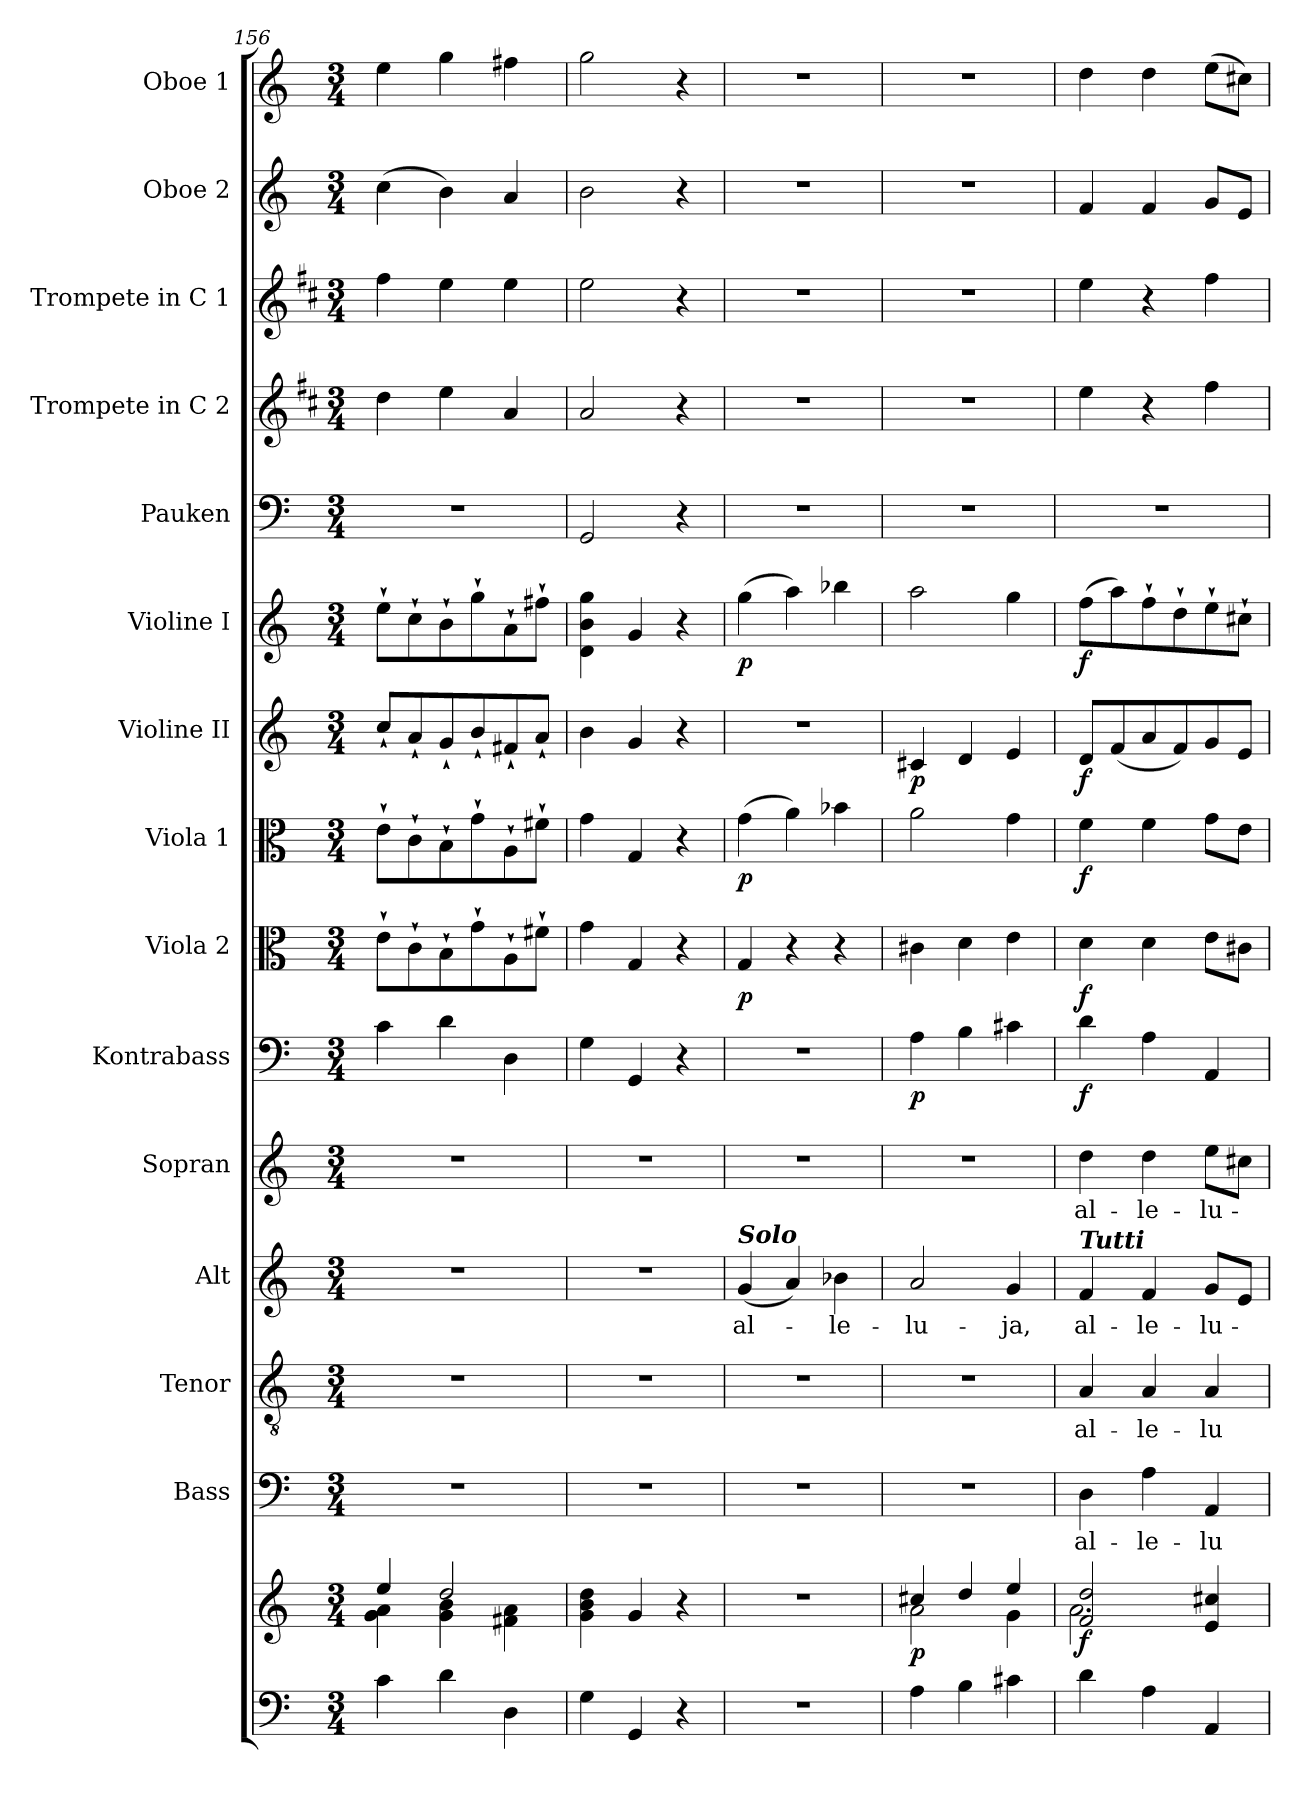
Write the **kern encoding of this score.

**kern	**kern	**dynam	**kern	**text	**kern	**text	**kern	**text	**kern	**text	**kern	**dynam	**kern	**dynam	**kern	**dynam	**kern	**dynam	**kern	**dynam	**kern	**kern	**kern	**kern	**kern
*part15	*part15	*part15	*part14	*part14	*part13	*part13	*part12	*part12	*part11	*part11	*part10	*part10	*part9	*part9	*part8	*part8	*part7	*part7	*part6	*part6	*part5	*part4	*part3	*part2	*part1
*staff16	*staff15	*staff15/16	*staff14	*staff14	*staff13	*staff13	*staff12	*staff12	*staff11	*staff11	*staff10	*staff10	*staff9	*staff9	*staff8	*staff8	*staff7	*staff7	*staff6	*staff6	*staff5	*staff4	*staff3	*staff2	*staff1
*	*	*	*I"Bass	*	*I"Tenor	*	*I"Alt	*	*I"Sopran	*	*I"Kontrabass	*	*I"Viola 2	*	*I"Viola 1	*	*I"Violine II	*	*I"Violine I	*	*I"Pauken	*I"Trompete in C 2	*I"Trompete in C 1	*I"Oboe 2	*I"Oboe 1
*	*	*	*I'B.	*	*I'T.	*	*I'A.	*	*I'S.	*	*I'Kb.	*	*I'Vla. 2	*	*I'Vla. 1	*	*I'Vl. II	*	*I'Vl. I	*	*I'Pauk.	*I'Trp. C 2	*I'Trp. C 1	*I'Ob. 2	*I'Ob. 1
*clefF4	*clefG2	*	*clefF4	*	*clefGv2	*	*clefG2	*	*clefG2	*	*clefF4	*	*clefC3	*	*clefC3	*	*clefG2	*	*clefG2	*	*clefF4	*clefG2	*clefG2	*clefG2	*clefG2
*	*	*	*	*	*	*	*	*	*	*	*ITrd7c12	*	*	*	*	*	*	*	*	*	*	*ITrd1c2	*ITrd1c2	*	*
*k[]	*k[]	*	*k[]	*	*k[]	*	*k[]	*	*k[]	*	*k[]	*	*k[]	*	*k[]	*	*k[]	*	*k[]	*	*k[]	*k[]	*k[]	*k[]	*k[]
*C:	*C:	*	*C:	*	*C:	*	*C:	*	*C:	*	*C:	*	*C:	*	*C:	*	*C:	*	*C:	*	*C:	*C:	*C:	*C:	*C:
*M3/4	*M3/4	*	*M3/4	*	*M3/4	*	*M3/4	*	*M3/4	*	*M3/4	*	*M3/4	*	*M3/4	*	*M3/4	*	*M3/4	*	*M3/4	*M3/4	*M3/4	*M3/4	*M3/4
=156	=156	=156	=156	=156	=156	=156	=156	=156	=156	=156	=156	=156	=156	=156	=156	=156	=156	=156	=156	=156	=156	=156	=156	=156	=156
*	*^	*	*	*	*	*	*	*	*	*	*	*	*	*	*	*	*	*	*	*	*	*	*	*	*
4c\	4ee/	4g\ 4a\	.	2.r	.	2.r	.	2.r	.	2.r	.	4C\	.	8e`>\L	.	8e`>\L	.	8cc`</L	.	8ee`>\L	.	2.r	4cc\	4ee\	(>4cc\	4ee\
.	.	.	.	.	.	.	.	.	.	.	.	.	.	8c`>\	.	8c`>\	.	8a`</	.	8cc`>\	.	.	.	.	.	.
4d\	2dd/	4g\ 4b\	.	.	.	.	.	.	.	.	.	4D\	.	8B`>\	.	8B`>\	.	8g`</	.	8b`>\	.	.	4dd\	4dd\	4b\)	4gg\
.	.	.	.	.	.	.	.	.	.	.	.	.	.	8g`>\	.	8g`>\	.	8b`</	.	8gg`>\	.	.	.	.	.	.
4D\	.	4f#X\ 4a\	.	.	.	.	.	.	.	.	.	4DD\	.	8A`>\	.	8A`>\	.	8f#X`</	.	8a`>\	.	.	4g/	4dd\	4a/	4ff#X\
.	.	.	.	.	.	.	.	.	.	.	.	.	.	8f#X`>\J	.	8f#X`>\J	.	8a`</J	.	8ff#X`>\J	.	.	.	.	.	.
*	*v	*v	*	*	*	*	*	*	*	*	*	*	*	*	*	*	*	*	*	*	*	*	*	*	*	*
=157	=157	=157	=157	=157	=157	=157	=157	=157	=157	=157	=157	=157	=157	=157	=157	=157	=157	=157	=157	=157	=157	=157	=157	=157	=157
4G\	4g\ 4b\ 4dd\	.	2.r	.	2.r	.	2.r	.	2.r	.	4GG\	.	4g\	.	4g\	.	4b\	.	4d\ 4b\ 4gg\	.	2GG/	2g/	2dd\	2b\	2gg\
4GG/	4g/	.	.	.	.	.	.	.	.	.	4GGG/	.	4G/	.	4G/	.	4g/	.	4g/	.	.	.	.	.	.
4r	4r	.	.	.	.	.	.	.	.	.	4r	.	4r	.	4r	.	4r	.	4r	.	4r	4r	4r	4r	4r
=158	=158	=158	=158	=158	=158	=158	=158	=158	=158	=158	=158	=158	=158	=158	=158	=158	=158	=158	=158	=158	=158	=158	=158	=158	=158
!	!	!	!	!	!	!	!LO:TX:a:Bi:t=Solo	!	!	!	!	!	!	!	!	!	!	!	!	!	!	!	!	!	!
!	!	!	!	!	!	!	!	!LO:LY:b	!	!	!	!	!	!LO:DY:b	!	!LO:DY:b	!	!	!	!LO:DY:b	!	!	!	!	!
2.r	2.r	.	2.r	.	2.r	.	(<4g/	al-	2.r	.	2.r	.	4G/	p	(>4g\	p	2.r	.	(>4gg\	p	2.r	2.r	2.r	2.r	2.r
.	.	.	.	.	.	.	4a/)	.	.	.	.	.	4r	.	4a\)	.	.	.	4aa\)	.	.	.	.	.	.
!	!	!	!	!	!	!	!	!LO:LY:b	!	!	!	!	!	!	!	!	!	!	!	!	!	!	!	!	!
.	.	.	.	.	.	.	4b-X\	-le-	.	.	.	.	4r	.	4b-X\	.	.	.	4bb-X\	.	.	.	.	.	.
=159	=159	=159	=159	=159	=159	=159	=159	=159	=159	=159	=159	=159	=159	=159	=159	=159	=159	=159	=159	=159	=159	=159	=159	=159	=159
*	*^	*	*	*	*	*	*	*	*	*	*	*	*	*	*	*	*	*	*	*	*	*	*	*	*
!	!	!	!LO:DY:b	!	!	!	!	!	!LO:LY:b	!	!	!	!LO:DY:b	!	!	!	!	!	!LO:DY:b	!	!	!	!	!	!	!
4A\	4cc#X/	2a\	p	2.r	.	2.r	.	2a/	-lu-	2.r	.	4AA\	p	4c#X\	.	2a\	.	4c#X/	p	2aa\	.	2.r	2.r	2.r	2.r	2.r
4B\	4dd/	.	.	.	.	.	.	.	.	.	.	4BB\	.	4d\	.	.	.	4d/	.	.	.	.	.	.	.	.
!	!	!	!	!	!	!	!	!	!LO:LY:b	!	!	!	!	!	!	!	!	!	!	!	!	!	!	!	!	!
4c#X\	4ee/	4g\	.	.	.	.	.	4g/	-ja,	.	.	4C#X\	.	4e\	.	4g\	.	4e/	.	4gg\	.	.	.	.	.	.
=160	=160	=160	=160	=160	=160	=160	=160	=160	=160	=160	=160	=160	=160	=160	=160	=160	=160	=160	=160	=160	=160	=160	=160	=160	=160	=160
!	!	!	!	!	!	!	!	!LO:TX:a:Bi:t=Tutti	!	!	!	!	!	!	!	!	!	!	!	!	!	!	!	!	!	!
!	!	!	!LO:DY:b	!	!LO:LY:b	!	!LO:LY:b	!	!LO:LY:b	!	!LO:LY:b	!	!LO:DY:b	!	!LO:DY:b	!	!LO:DY:b	!	!LO:DY:b	!	!LO:DY:b	!	!	!	!	!
4d\	2f/ 2dd/	2.a\	f	4D\	al-	4A/	al-	4f/	al-	4dd\	al-	4D\	f	4d\	f	4f\	f	8d/L	f	(>8ff\L	f	2.r	4dd\	4dd\	4f/	4dd\
.	.	.	.	.	.	.	.	.	.	.	.	.	.	.	.	.	.	(<8f/	.	8aa\)	.	.	.	.	.	.
!	!	!	!	!	!LO:LY:b	!	!LO:LY:b	!	!LO:LY:b	!	!LO:LY:b	!	!	!	!	!	!	!	!	!	!	!	!	!	!	!
4A\	.	.	.	4A\	-le-	4A/	-le-	4f/	-le-	4dd\	-le-	4AA\	.	4d\	.	4f\	.	8a/	.	8ff`>\	.	.	4r	4r	4f/	4dd\
.	.	.	.	.	.	.	.	.	.	.	.	.	.	.	.	.	.	8f/)	.	8dd`>\	.	.	.	.	.	.
!	!	!	!	!	!LO:LY:b	!	!LO:LY:b	!	!LO:LY:b	!	!LO:LY:b	!	!	!	!	!	!	!	!	!	!	!	!	!	!	!
4AA/	4e/ 4cc#X/	.	.	4AA/	-lu-	4A/	-lu-	8g/L	-lu-	8ee\L	-lu-	4AAA/	.	8e\L	.	8g\L	.	8g/	.	8ee`>\	.	.	4ee\	4ee\	8g/L	(>8ee\L
.	.	.	.	.	.	.	.	8e/J	.	8cc#X\J	.	.	.	8c#X\J	.	8e\J	.	8e/J	.	8cc#X`>\J	.	.	.	.	8e/J	8cc#X\J)
*	*v	*v	*	*	*	*	*	*	*	*	*	*	*	*	*	*	*	*	*	*	*	*	*	*	*	*
=	=	=	=	=	=	=	=	=	=	=	=	=	=	=	=	=	=	=	=	=	=	=	=	=	=
*-	*-	*-	*-	*-	*-	*-	*-	*-	*-	*-	*-	*-	*-	*-	*-	*-	*-	*-	*-	*-	*-	*-	*-	*-	*-
